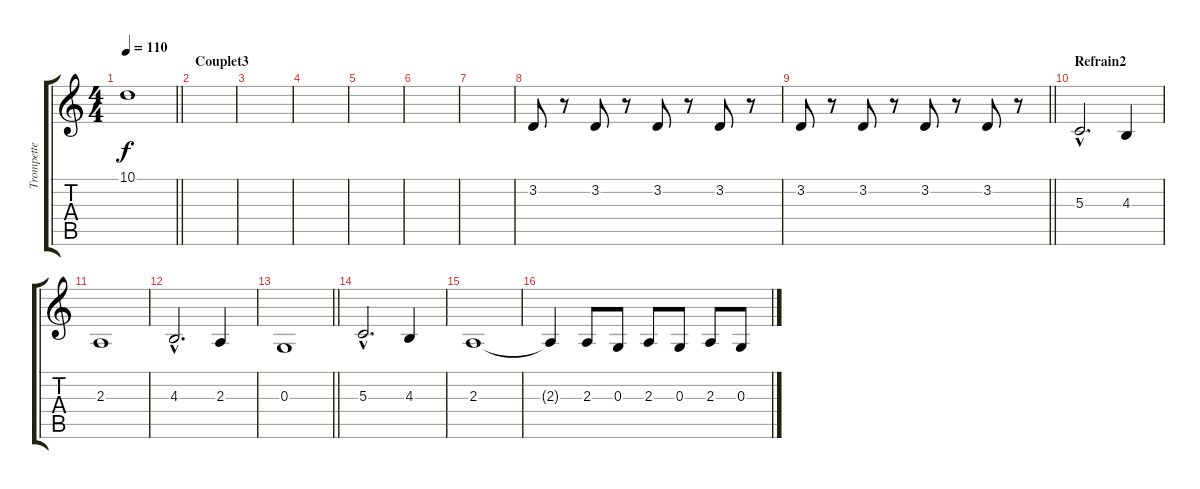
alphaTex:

\track ("Trompette" "Trompette") {instrument trumpet}
\staff {score tabs}
\tuning (E4 B3 G3 D3 A2 E2) {hide}
\ts (4 4)
\tempo 110
\clef g2
\barLineRight lightlight
\ks c
10.1.1{dy f} |
\section ("" "Couplet3")
|
|
|
|
|
|
3.2.8 r.8 3.2.8 r.8 3.2.8 r.8 3.2.8 r.8 |
\barLineRight lightlight
3.2.8 r.8 3.2.8 r.8 3.2.8 r.8 3.2.8 r.8 |
\section ("" "Refrain2")
5.3{hac}.2{d} 4.3.4 |
2.3.1 |
4.3{hac}.2{d} 2.3.4 |
\barLineRight lightlight
0.3.1 |
5.3{hac}.2{d} 4.3.4 |
2.3.1 |
2.3{t}.4 2.3.8 0.3.8 2.3.8 0.3.8 2.3.8 0.3.8
